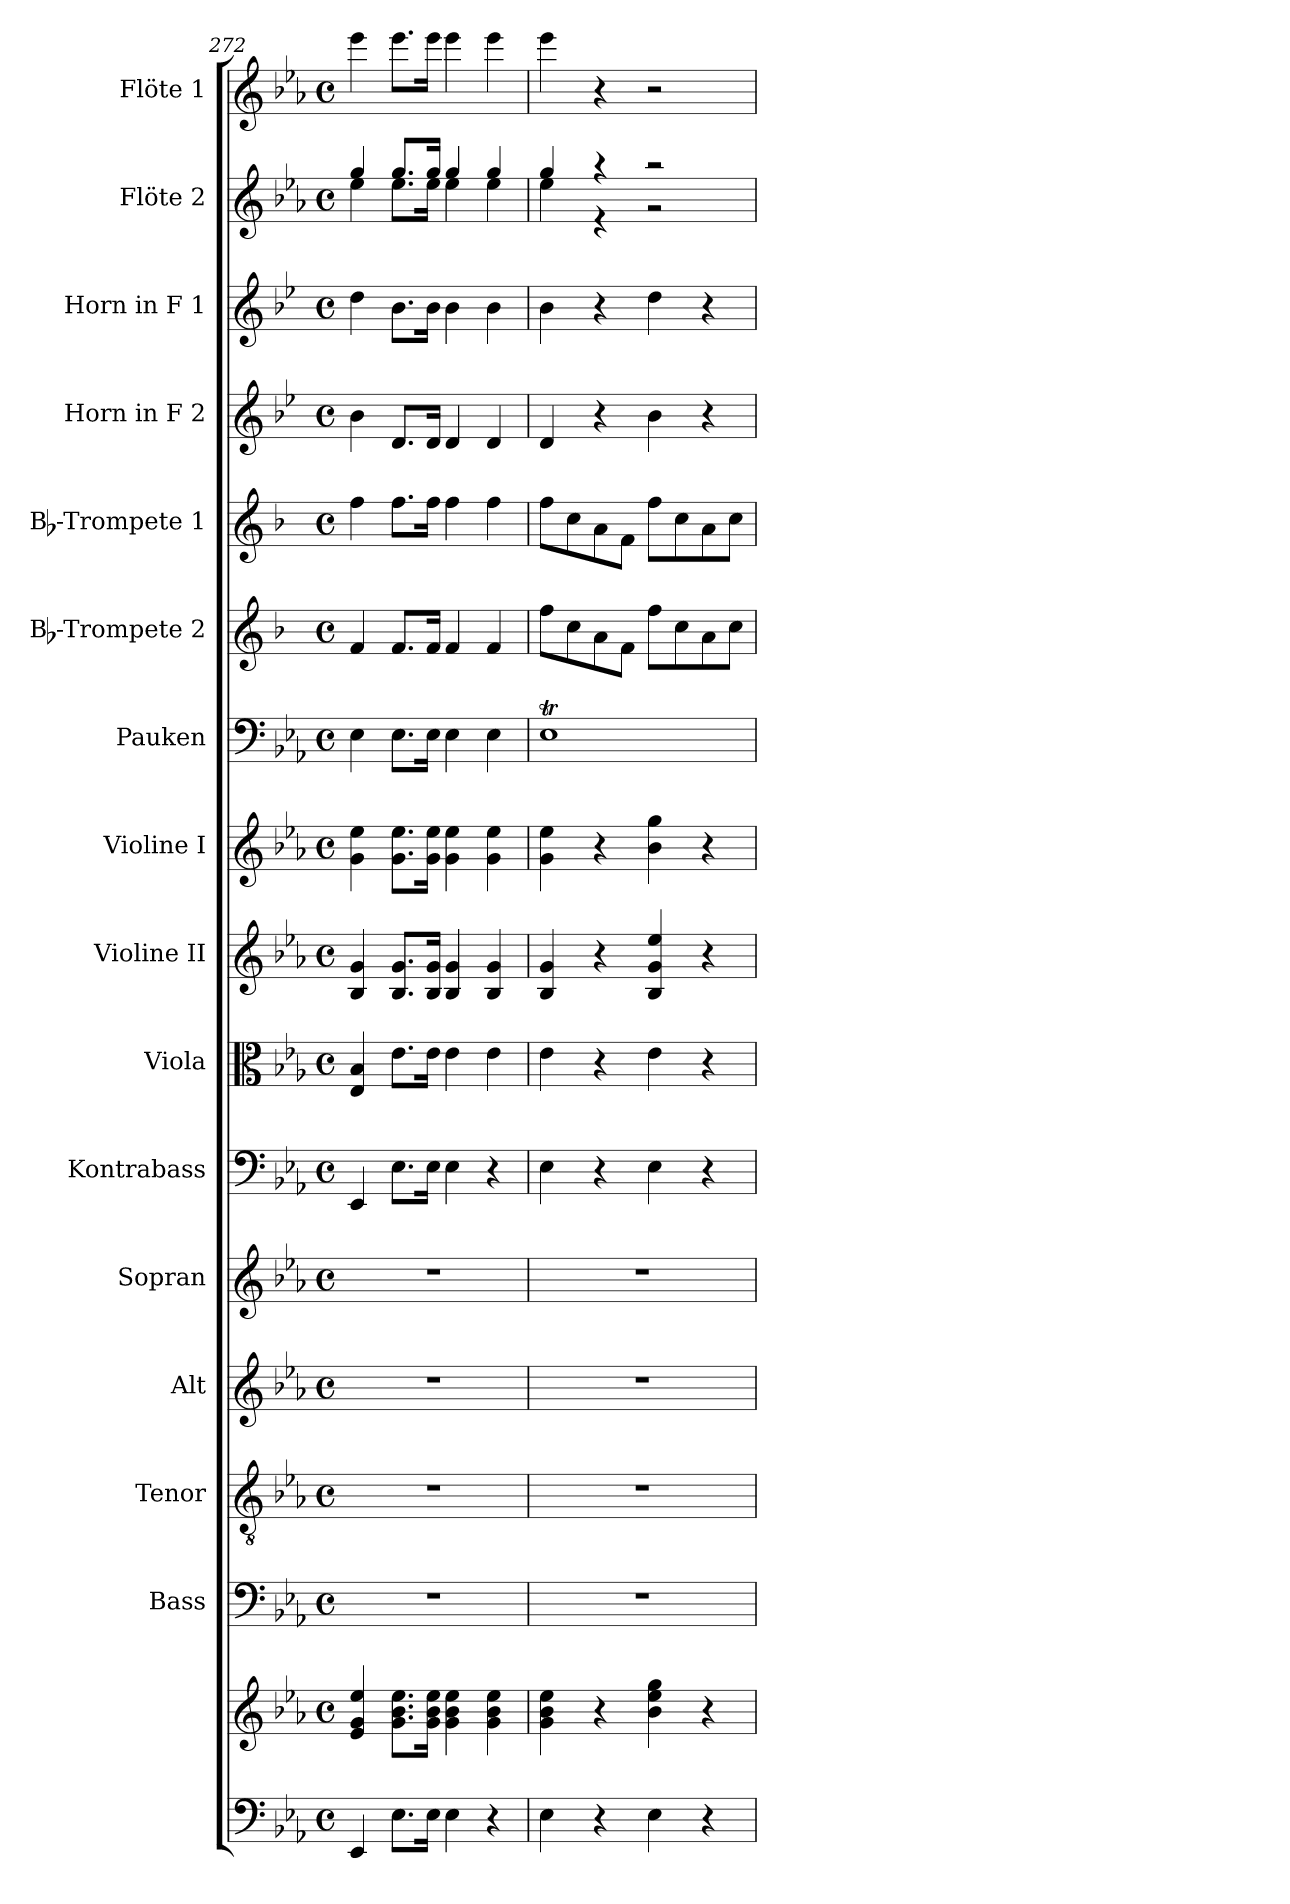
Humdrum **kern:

**kern	**kern	**kern	**kern	**kern	**kern	**kern	**kern	**kern	**kern	**kern	**kern	**kern	**kern	**kern	**kern	**kern
*part16	*part16	*part15	*part14	*part13	*part12	*part11	*part10	*part9	*part8	*part7	*part6	*part5	*part4	*part3	*part2	*part1
*staff17	*staff16	*staff15	*staff14	*staff13	*staff12	*staff11	*staff10	*staff9	*staff8	*staff7	*staff6	*staff5	*staff4	*staff3	*staff2	*staff1
*	*	*I"Bass	*I"Tenor	*I"Alt	*I"Sopran	*I"Kontrabass	*I"Viola	*I"Violine II	*I"Violine I	*I"Pauken	*I"Bb-Trompete 2	*I"Bb-Trompete 1	*I"Horn in F 2	*I"Horn in F 1	*I"Flöte 2	*I"Flöte 1
*	*	*I'B.	*I'T.	*I'A.	*I'S.	*I'Kb.	*I'Vla.	*I'Vl. II	*I'Vl. I	*I'Pk.	*I'Bb Trp. 2	*I'Bb Trp. 1	*	*	*I'Fl. 2	*I'Fl. 1
*clefF4	*clefG2	*clefF4	*clefGv2	*clefG2	*clefG2	*clefF4	*clefC3	*clefG2	*clefG2	*clefF4	*clefG2	*clefG2	*clefG2	*clefG2	*clefG2	*clefG2
*	*	*	*	*	*	*ITrd7c12	*	*	*	*	*ITrd1c2	*ITrd1c2	*ITrd4c7	*ITrd4c7	*	*
*k[b-e-a-]	*k[b-e-a-]	*k[b-e-a-]	*k[b-e-a-]	*k[b-e-a-]	*k[b-e-a-]	*k[b-e-a-]	*k[b-e-a-]	*k[b-e-a-]	*k[b-e-a-]	*k[b-e-a-]	*k[b-e-a-]	*k[b-e-a-]	*k[b-e-a-]	*k[b-e-a-]	*k[b-e-a-]	*k[b-e-a-]
*E-:	*E-:	*E-:	*E-:	*E-:	*E-:	*E-:	*E-:	*E-:	*E-:	*E-:	*E-:	*E-:	*E-:	*E-:	*E-:	*E-:
*M4/4	*M4/4	*M4/4	*M4/4	*M4/4	*M4/4	*M4/4	*M4/4	*M4/4	*M4/4	*M4/4	*M4/4	*M4/4	*M4/4	*M4/4	*M4/4	*M4/4
*met(c)	*met(c)	*met(c)	*met(c)	*met(c)	*met(c)	*met(c)	*met(c)	*met(c)	*met(c)	*met(c)	*met(c)	*met(c)	*met(c)	*met(c)	*met(c)	*met(c)
=272	=272	=272	=272	=272	=272	=272	=272	=272	=272	=272	=272	=272	=272	=272	=272	=272
*	*	*	*	*	*	*	*	*	*	*	*	*	*	*	*^	*
4EE-/	4e-/ 4g/ 4ee-/	1r	1r	1r	1r	4EEE-/	4E-/ 4B-/	4B-/ 4g/	4g\ 4ee-\	4E-\	4e-/	4ee-\	4e-\	4g\	4gg/	4ee-\	4eee-\
8.E-\L	8.g\ 8.b-\ 8.ee-\L	.	.	.	.	8.EE-\L	8.e-\L	8.B-/ 8.g/L	8.g\ 8.ee-\L	8.E-\L	8.e-/L	8.ee-\L	8.G/L	8.e-\L	8.gg/L	8.ee-\L	8.eee-\L
16E-\Jk	16g\ 16b-\ 16ee-\Jk	.	.	.	.	16EE-\Jk	16e-\Jk	16B-/ 16g/Jk	16g\ 16ee-\Jk	16E-\Jk	16e-/Jk	16ee-\Jk	16G/Jk	16e-\Jk	16gg/Jk	16ee-\Jk	16eee-\Jk
4E-\	4g\ 4b-\ 4ee-\	.	.	.	.	4EE-\	4e-\	4B-/ 4g/	4g\ 4ee-\	4E-\	4e-/	4ee-\	4G/	4e-\	4gg/	4ee-\	4eee-\
4r	4g\ 4b-\ 4ee-\	.	.	.	.	4r	4e-\	4B-/ 4g/	4g\ 4ee-\	4E-\	4e-/	4ee-\	4G/	4e-\	4gg/	4ee-\	4eee-\
=273	=273	=273	=273	=273	=273	=273	=273	=273	=273	=273	=273	=273	=273	=273	=273	=273	=273
4E-\	4g\ 4b-\ 4ee-\	1r	1r	1r	1r	4EE-\	4e-\	4B-/ 4g/	4g\ 4ee-\	1E-T	8ee-\L	8ee-\L	4G/	4e-\	4gg/	4ee-\	4eee-\
.	.	.	.	.	.	.	.	.	.	.	8b-\	8b-\	.	.	.	.	.
4r	4r	.	.	.	.	4r	4r	4r	4r	.	8g\	8g\	4r	4r	4r	4r	4r
.	.	.	.	.	.	.	.	.	.	.	8e-\J	8e-\J	.	.	.	.	.
4E-\	4b-\ 4ee-\ 4gg\	.	.	.	.	4EE-\	4e-\	4B-/ 4g/ 4ee-/	4b-\ 4gg\	.	8ee-\L	8ee-\L	4e-\	4g\	2r	2r	2r
.	.	.	.	.	.	.	.	.	.	.	8b-\	8b-\	.	.	.	.	.
4r	4r	.	.	.	.	4r	4r	4r	4r	.	8g\	8g\	4r	4r	.	.	.
.	.	.	.	.	.	.	.	.	.	.	8b-\J	8b-\J	.	.	.	.	.
*	*	*	*	*	*	*	*	*	*	*	*	*	*	*	*v	*v	*
=	=	=	=	=	=	=	=	=	=	=	=	=	=	=	=	=
*-	*-	*-	*-	*-	*-	*-	*-	*-	*-	*-	*-	*-	*-	*-	*-	*-
